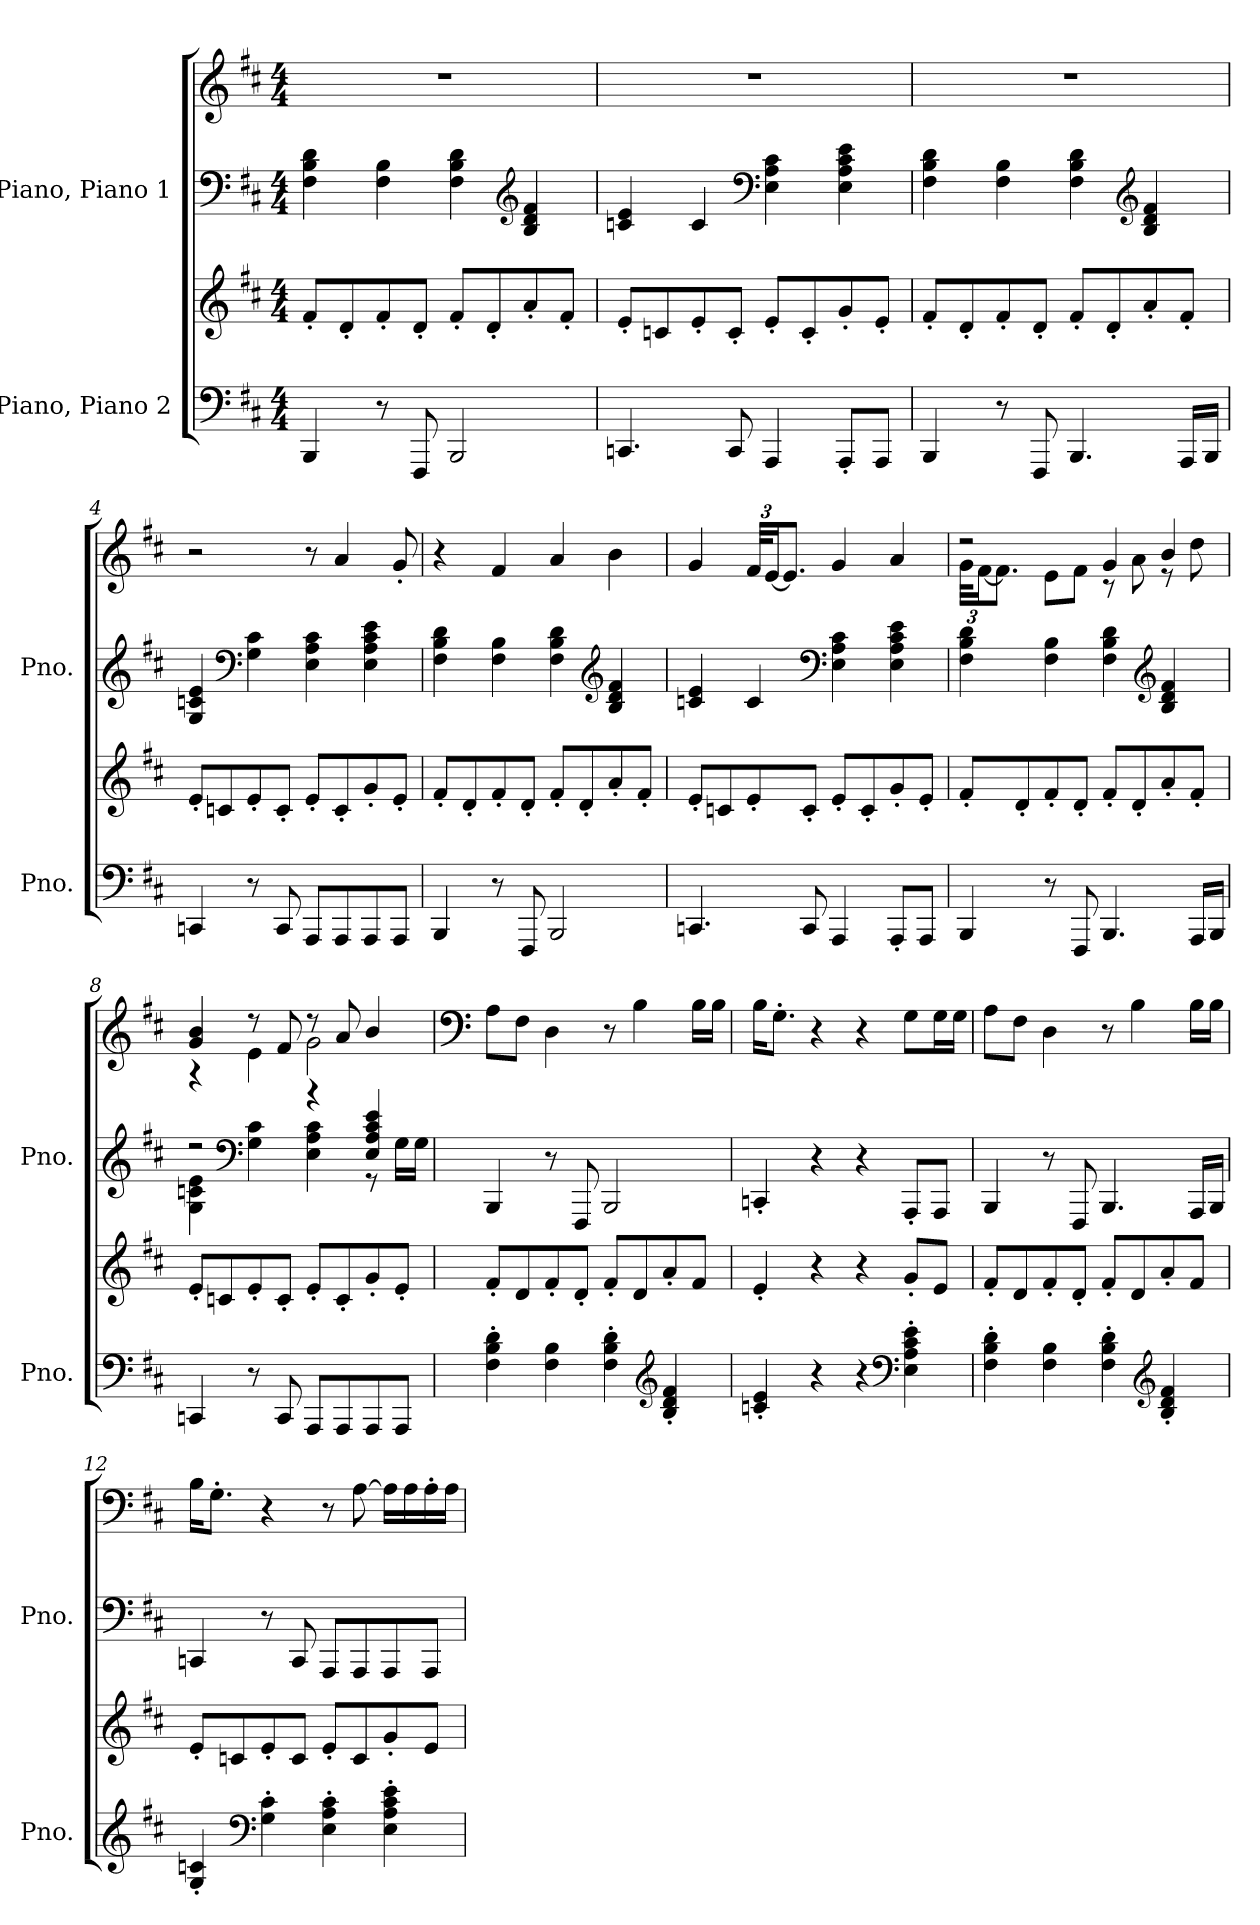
**kern	**kern	**kern	**kern
*part2	*part2	*part1	*part1
*staff4	*staff3	*staff2	*staff1
*I"Piano, Piano 2	*	*I"Piano, Piano 1	*
*I'Pno.	*	*I'Pno.	*
*clefF4	*clefG2	*clefF4	*clefG2
*k[f#c#]	*k[f#c#]	*k[f#c#]	*k[f#c#]
*M4/4	*M4/4	*M4/4	*M4/4
*MM66	*MM66	*MM66	*MM66
=1	=1	=1	=1
4BBB/	8f#'/L	4F#\ 4B\ 4d\	1r
.	8d'/	.	.
8r	8f#'/	4F#\ 4B\	.
8FFF#/	8d'/J	.	.
2BBB/	8f#'/L	4F#\ 4B\ 4d\	.
.	8d'/	.	.
*	*	*clefG2	*
.	8a'/	4B/ 4d/ 4f#/	.
.	8f#'/J	.	.
=2	=2	=2	=2
4.CCn/	8e'/L	4cn/ 4e/	1r
.	8cn/	.	.
.	8e'/	4c/	.
8CC/	8c'/J	.	.
*	*	*clefF4	*
4AAA/	8e'/L	4E\ 4A\ 4c\	.
.	8c'/	.	.
8AAA'/L	8g'/	4E\ 4A\ 4c\ 4e\	.
8AAA/J	8e'/J	.	.
=3	=3	=3	=3
4BBB/	8f#'/L	4F#\ 4B\ 4d\	1r
.	8d'/	.	.
8r	8f#'/	4F#\ 4B\	.
8FFF#/	8d'/J	.	.
4.BBB/	8f#'/L	4F#\ 4B\ 4d\	.
.	8d'/	.	.
*	*	*clefG2	*
.	8a'/	4B/ 4d/ 4f#/	.
16AAA/LL	8f#'/J	.	.
16BBB/JJ	.	.	.
!!LO:LB:g=z
=4	=4	=4	=4
4CCn/	8e'/L	4G/ 4cn/ 4e/	2r
.	8cn/	.	.
*	*	*clefF4	*
8r	8e'/	4G\ 4c\	.
8CC/	8c'/J	.	.
8AAA/L	8e'/L	4E\ 4A\ 4c\	8r
8AAA/	8c'/	.	4a/
8AAA/	8g'/	4E\ 4A\ 4c\ 4e\	.
8AAA/J	8e'/J	.	8g'/
=5	=5	=5	=5
4BBB/	8f#'/L	4F#\ 4B\ 4d\	4r
.	8d'/	.	.
8r	8f#'/	4F#\ 4B\	4f#/
8FFF#/	8d'/J	.	.
2BBB/	8f#'/L	4F#\ 4B\ 4d\	4a/
.	8d'/	.	.
*	*	*clefG2	*
.	8a'/	4B/ 4d/ 4f#/	4b\
.	8f#'/J	.	.
=6	=6	=6	=6
4.CCn/	8e'/L	4cn/ 4e/	4g/
.	8cn/	.	.
.	8e'/	4c/	48f#/KLL
.	.	.	[24e/J
.	.	.	8.e/J]
8CC/	8c'/J	.	.
*	*	*clefF4	*
4AAA/	8e'/L	4E\ 4A\ 4c\	4g/
.	8c'/	.	.
8AAA'/L	8g'/	4E\ 4A\ 4c\ 4e\	4a/
8AAA/J	8e'/J	.	.
!!LO:LB:g=z
=7	=7	=7	=7
*	*	*	*^
4BBB/	8f#'/L	4F#\ 4B\ 4d\	2r	48g\KLL
.	.	.	.	[24f#\J
.	.	.	.	8.f#\J]
.	8d'/	.	.	.
8r	8f#'/	4F#\ 4B\	.	8e\L
8FFF#/	8d'/J	.	.	8f#\J
4.BBB/	8f#'/L	4F#\ 4B\ 4d\	4g/	8r
.	8d'/	.	.	8a\
*	*	*clefG2	*	*
.	8a'/	4B/ 4d/ 4f#/	4b/	8r
16AAA/LL	8f#'/J	.	.	8dd\
16BBB/JJ	.	.	.	.
=8	=8	=8	=8	=8
*	*	*^	*	*
4CCn/	8e'/L	2r	4G\ 4cn\ 4e\	4g/ 4b/	4r
.	8cn/	.	.	.	.
*	*	*clefF4	*	*	*
8r	8e'/	.	4G\ 4c\	8r	4e\
8CC/	8c'/J	.	.	8f#/	.
8AAA/L	8e'/L	4r	4E\ 4A\ 4c\	8r	2g\
8AAA/	8c'/	.	.	8a/	.
8AAA/	8g'/	4E/ 4A/ 4c/ 4e/	8r	4b/	.
8AAA/J	8e'/J	.	16G\LL	.	.
.	.	.	16G\JJ	.	.
*	*	*v	*v	*	*
*	*	*	*v	*v
=9	=9	=9	=9
*	*	*	*clefF4
4F#\' 4B\' 4d\'	8f#'/L	4BBB/	8A\L
.	8d/	.	8F#\J
4F#\ 4B\	8f#'/	8r	4D\
.	8d'/J	8FFF#/	.
4F#\' 4B\' 4d\'	8f#'/L	2BBB/	8r
.	8d/	.	4B\
*clefG2	*	*	*
4B/' 4d/' 4f#/'	8a'/	.	.
.	8f#/J	.	16B\LL
.	.	.	16B\JJ
!!LO:PB:g=z
=10	=10	=10	=10
4cn/' 4e/'	4e'/	4CCn'/	16B\KL
.	.	.	8.G'\J
4r	4r	4r	4r
4r	4r	4r	4r
*clefF4	*	*	*
4E\' 4A\' 4c\' 4e\'	8g'/L	8AAA'/L	8G\L
.	8e/J	8AAA/J	16G\L
.	.	.	16G\JJ
=11	=11	=11	=11
4F#\' 4B\' 4d\'	8f#'/L	4BBB/	8A\L
.	8d/	.	8F#\J
4F#\ 4B\	8f#'/	8r	4D\
.	8d'/J	8FFF#/	.
4F#\' 4B\' 4d\'	8f#'/L	4.BBB/	8r
.	8d/	.	4B\
*clefG2	*	*	*
4B/' 4d/' 4f#/'	8a'/	.	.
.	8f#/J	16AAA/LL	16B\LL
.	.	16BBB/JJ	16B\JJ
=12	=12	=12	=12
4G/' 4cn/'	8e'/L	4CCn/	16B\KL
.	.	.	8.G'\J
.	8cn/	.	.
*clefF4	*	*	*
4G\' 4c\'	8e'/	8r	4r
.	8c/J	8CC/	.
4E\' 4A\' 4c\'	8e'/L	8AAA/L	8r
.	8c/	8AAA/	[8A\
4E\' 4A\' 4c\' 4e\'	8g'/	8AAA/	16A\LL]
.	.	.	16A\
.	8e/J	8AAA/J	16A'\
.	.	.	16A\JJ
=	=	=	=
*-	*-	*-	*-
